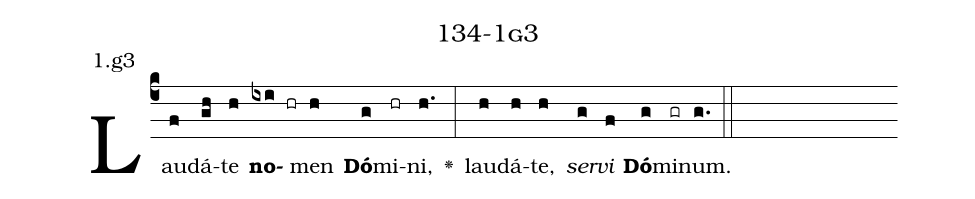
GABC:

name: 134-1g3;
annotation: 1.g3;
%%
(c4)Lau(f)dá(gh)te(h) <b>no</b>(ixi hr)men(h) <b>Dó</b>(g)mi(hr)ni,(h.) <v>\greheightstar</v>(:) lau(h)dá(h)te,(h) <i>ser</i>(g)<i>vi</i>(f) <b>Dó</b>(g)mi(gr)num.(g.) (::)


%E(h) u(h) o(g) u(f) a(g) e.(g.) (::)
